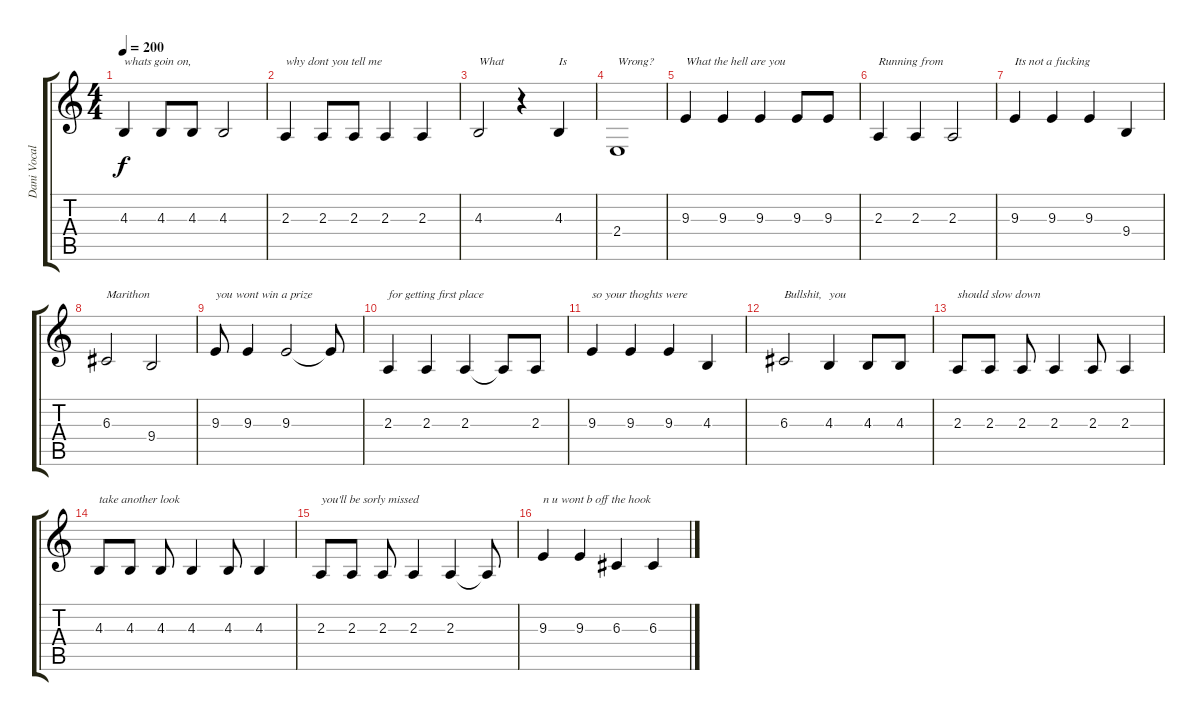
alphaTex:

\track ("Dani Vocals" "Dani Vocal") {instrument tenorsax}
\staff {score tabs}
\tuning (E4 B3 G3 D3 A2 E2) {hide}
\ts (4 4)
\tempo 200
\clef g2
\ks c
4.3.4{txt "whats goin on," dy f} 4.3.8 4.3.8 4.3.2 |
2.3.4{txt "why dont you tell me"} 2.3.8 2.3.8 2.3.4 2.3.4 |
4.3.2{txt "What"} r.4 4.3.4{txt "Is"} |
2.4.1{txt "Wrong?"} |
9.3.4{txt "What the hell are you"} 9.3.4 9.3.4 9.3.8 9.3.8 |
2.3.4{txt "Running from"} 2.3.4 2.3.2 |
9.3.4{txt "Its not a fucking"} 9.3.4 9.3.4 9.4.4 |
6.3.2{txt "Marithon"} 9.4.2 |
9.3.8{txt "you wont win a prize"} 9.3.4 9.3.2 9.3{t}.8 |
2.3.4{txt "for getting first place"} 2.3.4 2.3.4 2.3{t}.8 2.3.8 |
9.3.4{txt "so your thoghts were"} 9.3.4 9.3.4 4.3.4 |
6.3.2{txt "Bullshit,"} 4.3.4{txt "you"} 4.3.8 4.3.8 |
2.3.8{txt "should slow down"} 2.3.8 2.3.8 2.3.4 2.3.8 2.3.4 |
4.3.8{txt "take another look"} 4.3.8 4.3.8 4.3.4 4.3.8 4.3.4 |
2.3.8{txt "you'll be sorly missed"} 2.3.8 2.3.8 2.3.4 2.3.4 2.3{t}.8 |
9.3.4{txt "n u wont b off the hook"} 9.3.4 6.3.4 6.3.4
